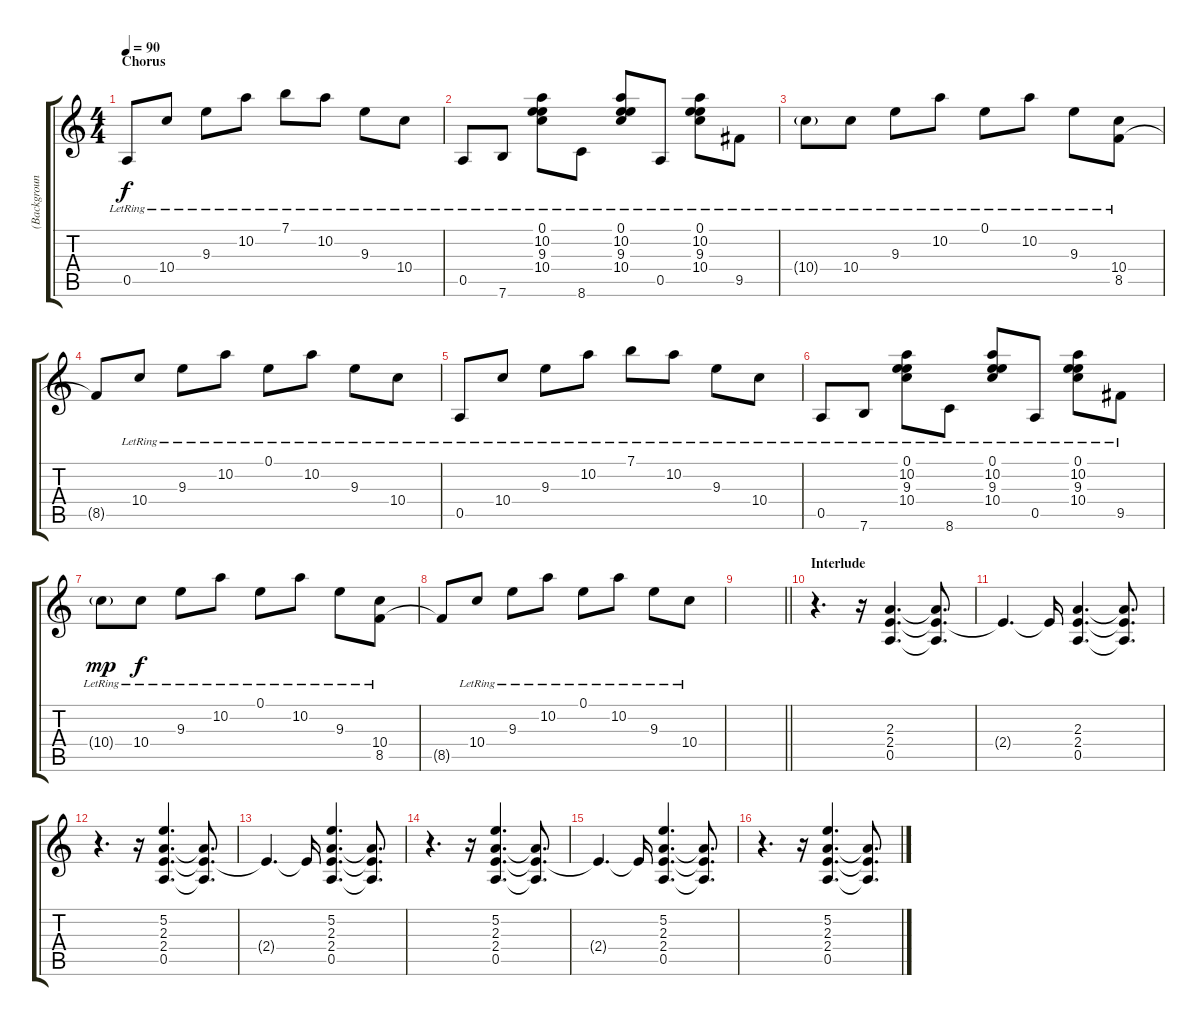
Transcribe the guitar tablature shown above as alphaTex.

\track ("(Background guitar parts)" "(Backgroun") {instrument electricguitarclean}
\staff {score tabs}
\tuning (E4 B3 G3 D3 A2 E2) {hide}
\ts (4 4)
\section ("" "Chorus")
\tempo 90
\clef g2
\ks c
0.5{lr}.8{dy f} 10.4{lr}.8 9.3{lr}.8 10.2{lr}.8 7.1{lr}.8 10.2{lr}.8 9.3{lr}.8 10.4{lr}.8 |
0.5{lr}.8 7.6{lr}.8 (0.1{lr} 10.2{lr} 9.3{lr} 10.4).8 8.6{lr}.8 (0.1{lr} 10.2{lr} 9.3{lr} 10.4).8 0.5{lr}.8 (0.1{lr} 10.2{lr} 9.3{lr} 10.4).8 9.5{lr}.8 |
10.4{g lr}.8 10.4{lr}.8 9.3{lr}.8 10.2{lr}.8 0.1{lr}.8 10.2{lr}.8 9.3{lr}.8 (10.4{lr} 8.5{lr}).8 |
8.5{t}.8 10.4{lr}.8 9.3{lr}.8 10.2{lr}.8 0.1{lr}.8 10.2{lr}.8 9.3{lr}.8 10.4{lr}.8 |
0.5{lr}.8 10.4{lr}.8 9.3{lr}.8 10.2{lr}.8 7.1{lr}.8 10.2{lr}.8 9.3{lr}.8 10.4{lr}.8 |
0.5{lr}.8 7.6{lr}.8 (0.1{lr} 10.2{lr} 9.3{lr} 10.4).8 8.6{lr}.8 (0.1{lr} 10.2{lr} 9.3{lr} 10.4).8 0.5{lr}.8 (0.1{lr} 10.2{lr} 9.3{lr} 10.4).8 9.5{lr}.8 |
10.4{g lr}.8{dy mp} 10.4{lr}.8{dy f} 9.3{lr}.8 10.2{lr}.8 0.1{lr}.8 10.2{lr}.8 9.3{lr}.8 (10.4{lr} 8.5{lr}).8 |
8.5{t}.8 10.4{lr}.8 9.3{lr}.8 10.2{lr}.8 0.1{lr}.8 10.2{lr}.8 9.3{lr}.8 10.4{lr}.8 |
\barLineRight lightlight
|
\section ("" "Interlude")
r.4{d} r.16 (2.3 2.4 0.5).4{d} (2.3{t} 2.4{t} 0.5{t}).8{d} |
2.4{t}.4{d} 2.4{t}.16 (2.3 2.4 0.5).4{d} (2.3{t} 2.4{t} 0.5{t}).8{d} |
r.4{d} r.16 (5.2 2.3 2.4 0.5).4{d} (2.3{t} 2.4{t} 0.5{t}).8{d} |
2.4{t}.4{d} 2.4{t}.16 (5.2 2.3 2.4 0.5).4{d} (2.3{t} 2.4{t} 0.5{t}).8{d} |
r.4{d} r.16 (5.2 2.3 2.4 0.5).4{d} (2.3{t} 2.4{t} 0.5{t}).8{d} |
2.4{t}.4{d} 2.4{t}.16 (5.2 2.3 2.4 0.5).4{d} (2.3{t} 2.4{t} 0.5{t}).8{d} |
r.4{d} r.16 (5.2 2.3 2.4 0.5).4{d} (2.3{t} 2.4{t} 0.5{t}).8{d}
